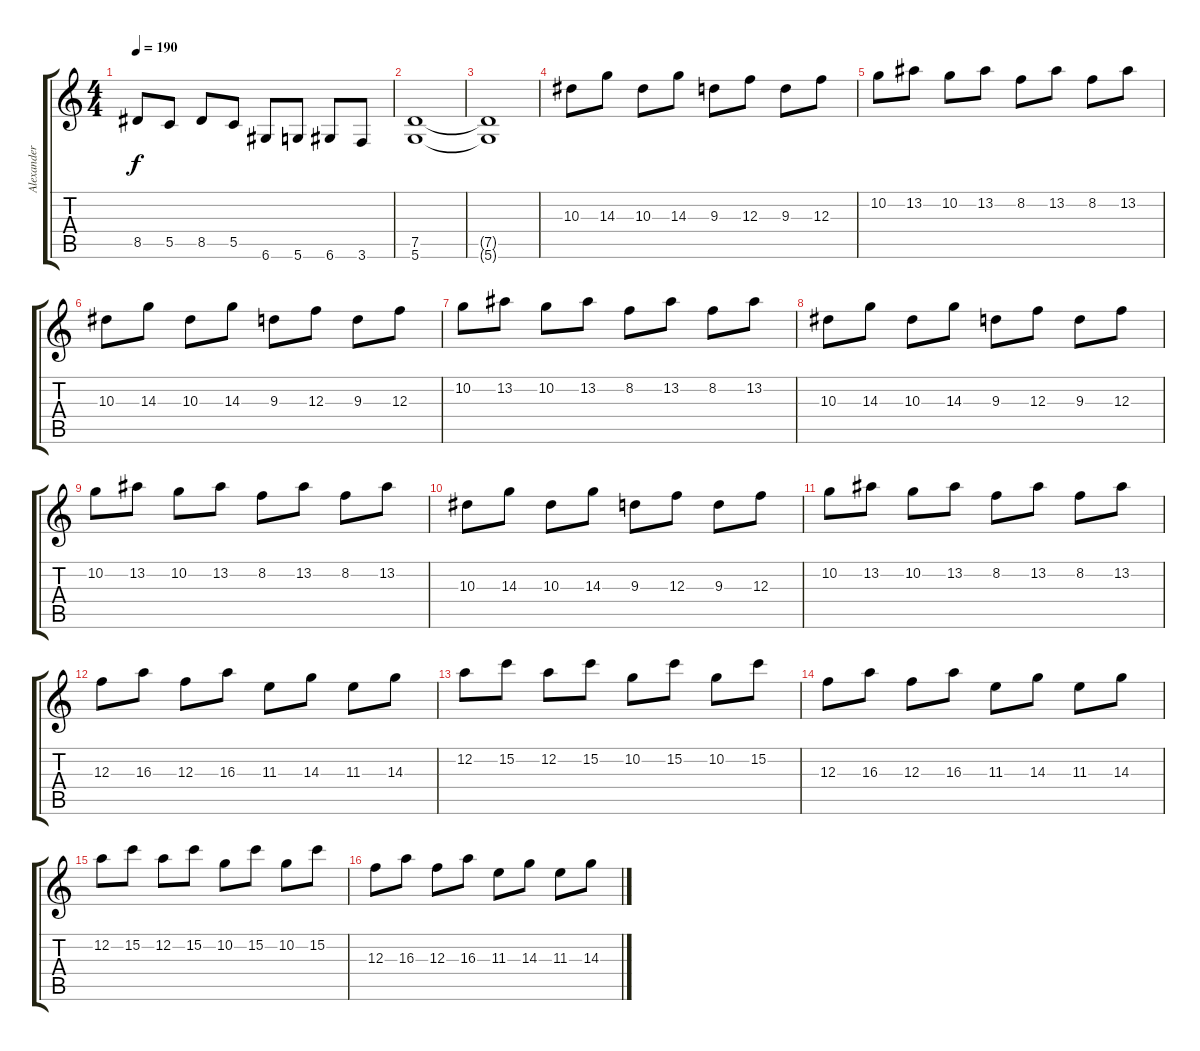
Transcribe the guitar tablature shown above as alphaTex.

\track ("Alexander Kuoppala" "Alexander ") {instrument distortionguitar}
\staff {score tabs}
\tuning (D4 A3 F3 C3 G2 D2) {hide}
\ts (4 4)
\tempo 190
\clef g2
\ks c
8.5.8{dy f} 5.5.8 8.5.8 5.5.8 6.6.8 5.6.8 6.6.8 3.6.8 |
(7.5 5.6).1 |
(7.5{t} 5.6{t}).1 |
10.3.8 14.3.8 10.3.8 14.3.8 9.3.8 12.3.8 9.3.8 12.3.8 |
10.2.8 13.2.8 10.2.8 13.2.8 8.2.8 13.2.8 8.2.8 13.2.8 |
10.3.8 14.3.8 10.3.8 14.3.8 9.3.8 12.3.8 9.3.8 12.3.8 |
10.2.8 13.2.8 10.2.8 13.2.8 8.2.8 13.2.8 8.2.8 13.2.8 |
10.3.8 14.3.8 10.3.8 14.3.8 9.3.8 12.3.8 9.3.8 12.3.8 |
10.2.8 13.2.8 10.2.8 13.2.8 8.2.8 13.2.8 8.2.8 13.2.8 |
10.3.8 14.3.8 10.3.8 14.3.8 9.3.8 12.3.8 9.3.8 12.3.8 |
10.2.8 13.2.8 10.2.8 13.2.8 8.2.8 13.2.8 8.2.8 13.2.8 |
12.3.8 16.3.8 12.3.8 16.3.8 11.3.8 14.3.8 11.3.8 14.3.8 |
12.2.8 15.2.8 12.2.8 15.2.8 10.2.8 15.2.8 10.2.8 15.2.8 |
12.3.8 16.3.8 12.3.8 16.3.8 11.3.8 14.3.8 11.3.8 14.3.8 |
12.2.8 15.2.8 12.2.8 15.2.8 10.2.8 15.2.8 10.2.8 15.2.8 |
12.3.8 16.3.8 12.3.8 16.3.8 11.3.8 14.3.8 11.3.8 14.3.8
